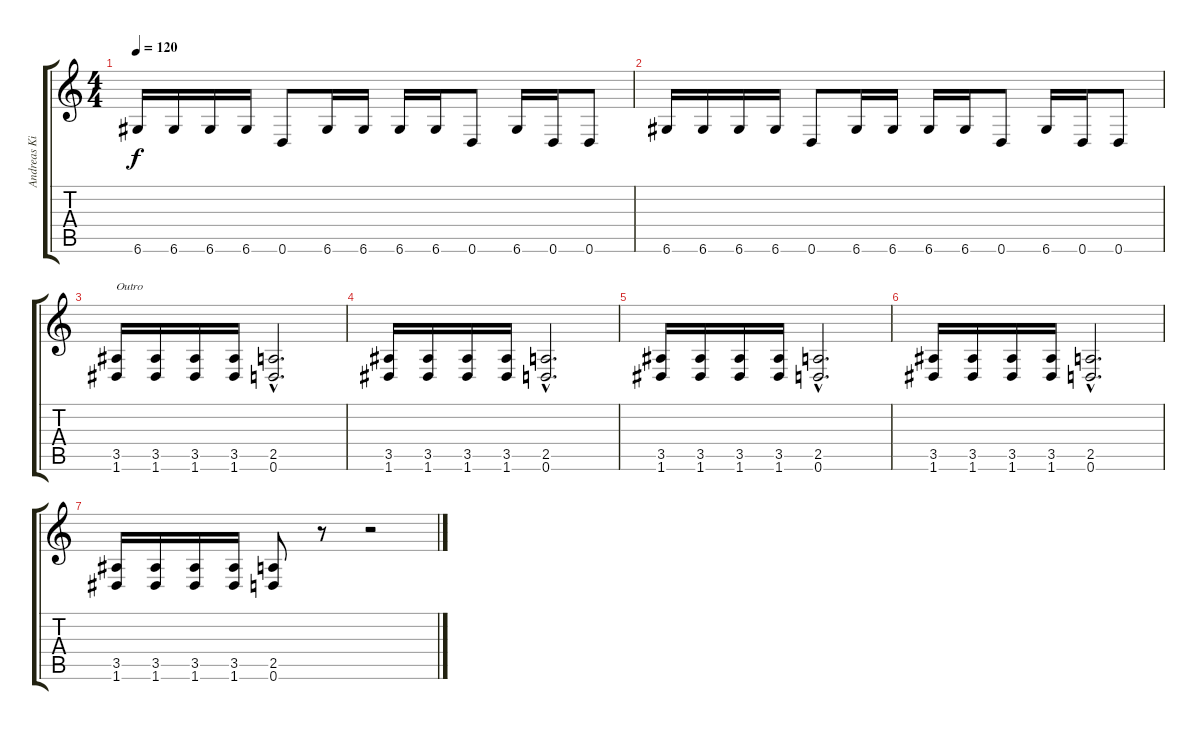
\track ("Andreas Kisser" "Andreas Ki") {instrument distortionguitar}
\staff {score tabs}
\tuning (D4 A3 F3 C3 G2 D2) {hide}
\ts (4 4)
\tempo 120
\clef g2
\ks c
6.6.16{dy f} 6.6.16 6.6.16 6.6.16 0.6.8 6.6.16 6.6.16 6.6.16 6.6.16 0.6.8 6.6.16 0.6.16 0.6.8 |
6.6.16 6.6.16 6.6.16 6.6.16 0.6.8 6.6.16 6.6.16 6.6.16 6.6.16 0.6.8 6.6.16 0.6.16 0.6.8 |
(3.5 1.6).16{txt "Outro"} (3.5 1.6).16 (3.5 1.6).16 (3.5 1.6).16 (2.5{hac} 0.6{hac}).2{d} |
(3.5 1.6).16 (3.5 1.6).16 (3.5 1.6).16 (3.5 1.6).16 (2.5{hac} 0.6{hac}).2{d} |
(3.5 1.6).16 (3.5 1.6).16 (3.5 1.6).16 (3.5 1.6).16 (2.5{hac} 0.6{hac}).2{d} |
(3.5 1.6).16 (3.5 1.6).16 (3.5 1.6).16 (3.5 1.6).16 (2.5{hac} 0.6{hac}).2{d} |
(3.5 1.6).16 (3.5 1.6).16 (3.5 1.6).16 (3.5 1.6).16 (2.5 0.6).8 r.8 r.2
